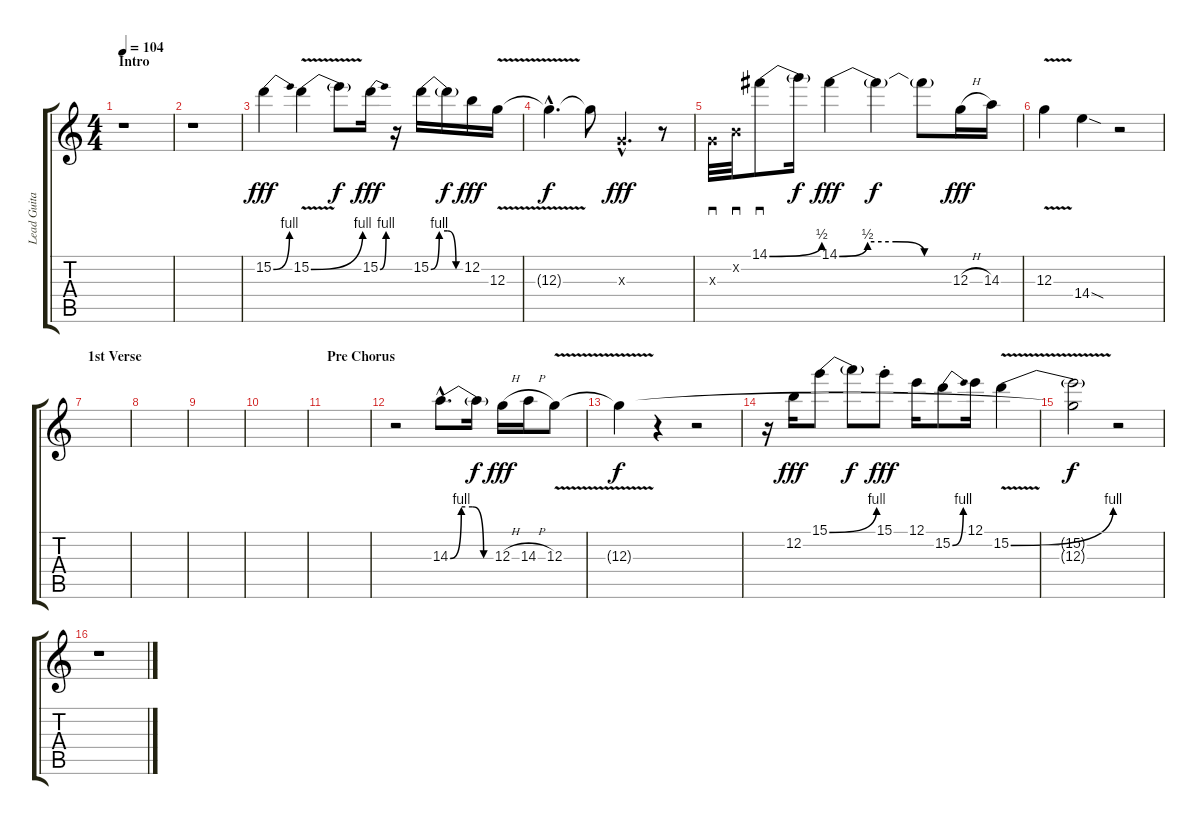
\track ("Lead Guitar" "Lead Guita") {instrument distortionguitar}
\staff {score tabs}
\tuning (E4 B3 G3 D3 A2 E2) {hide}
\ts (4 4)
\section ("" "Intro")
\tempo 104
\clef g2
\ks c
r.1{dy fff instrument distortionguitar} |
r.1 |
15.2{be (bend 0 0 60 4)}.4 15.2{be (bend 0 0 60 4) v}.4 15.2{t}.8{dy f} 15.2{be (bend 0 0 60 4)}.16{dy fff} r.16 15.2{be (custom 0 0 15 4 30 4 45 0 60 0)}.16 15.2{t}.16{dy f} 12.2.16{dy fff} 12.3{v}.16 |
12.3{hac t}.4{d dy f} 12.3{t}.8 0.3{hac x}.4{d dy fff} r.8 |
0.3{x}.32{sd} 0.2{x}.32{sd} 14.1{be (bend 0 0 60 2)}.8{sd} 14.1{t}.16{dy f} 14.1{be (custom 0 0 15 2 30 2 45 0 60 0)}.4{dy fff} 14.1{t}.4{dy f} 14.1{t}.8 12.3{h}.16{dy fff} 14.3.16 |
12.3{v}.4 14.4{sod}.4 r.2 |
\section ("" "1st Verse")
|
|
|
|
\section ("" "Pre Chorus")
|
r.2 14.3{be (custom 0 0 15 4 30 4 45 0 60 0) hac}.8{d} 14.3{t}.16{dy f} 12.3{h}.16{dy fff} 14.3{h}.16 12.3{v}.8 |
12.3{t}.4{dy f} r.4 r.2 |
r.16 12.2.16{dy fff} 15.1{be (bend 0 0 60 4)}.8 15.1{t}.8{dy f} 15.1{st}.8{dy fff} 12.1.16 15.2{be (bend 0 0 60 4)}.8 12.1.16 15.2{be (bend 0 0 60 4) v}.4 |
(15.2{t} 12.3{t}).2{dy f} r.2 |
r.1
